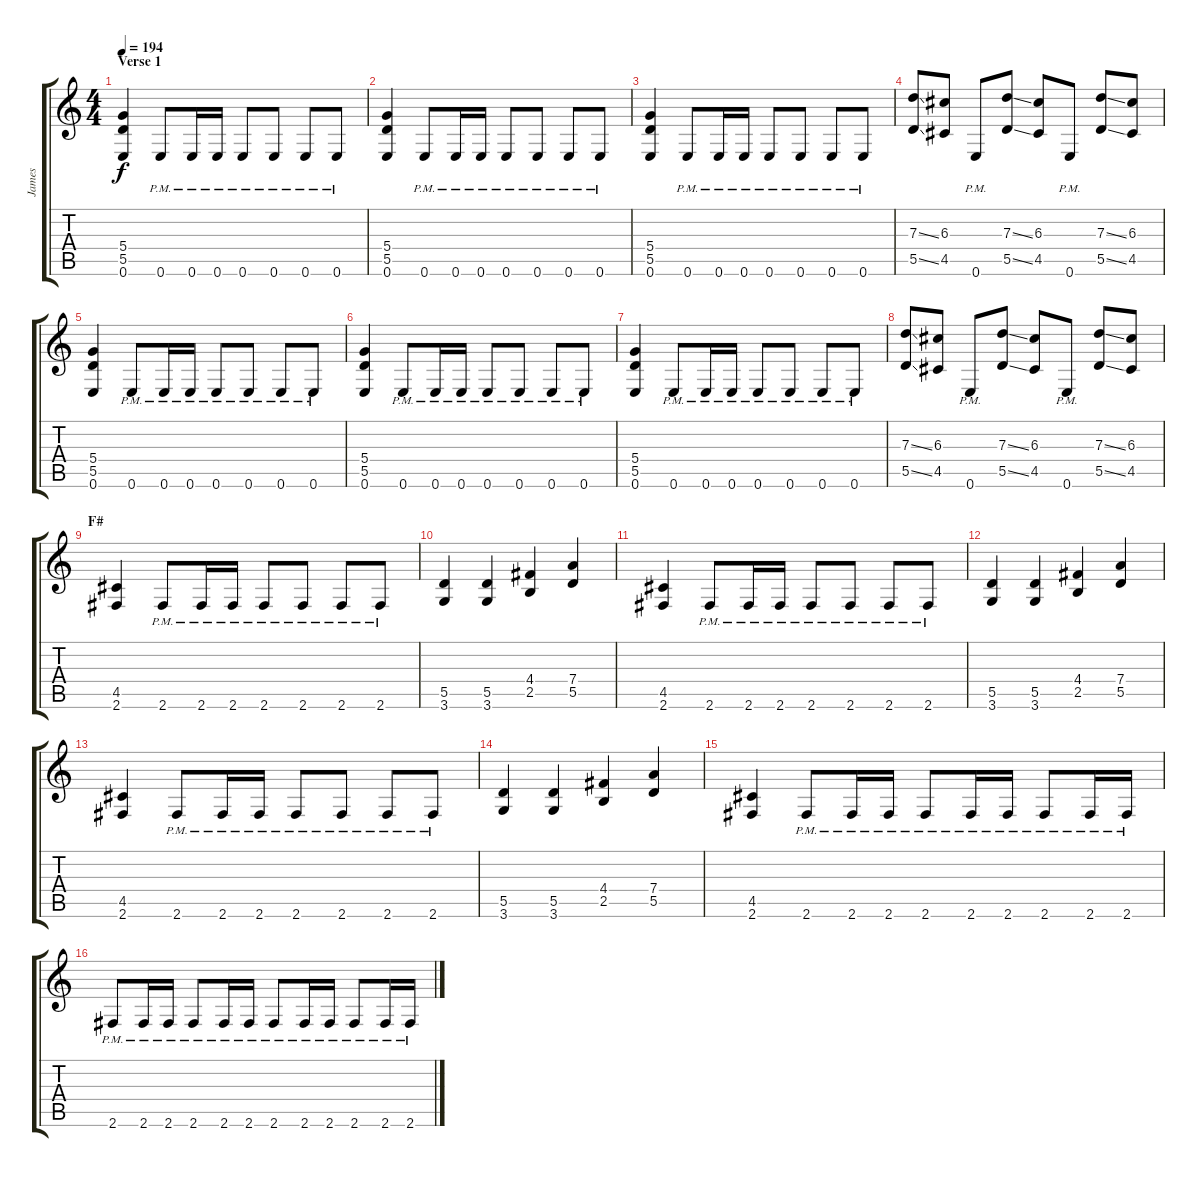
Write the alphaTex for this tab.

\track ("James" "James") {instrument overdrivenguitar}
\staff {score tabs}
\tuning (E4 B3 G3 D3 A2 E2) {hide}
\ts (4 4)
\section ("" "Verse 1")
\tempo 194
\clef g2
\ks c
(5.4 5.5 0.6).4{dy f} 0.6{pm}.8 0.6{pm}.16 0.6{pm}.16 0.6{pm}.8 0.6{pm}.8 0.6{pm}.8 0.6{pm}.8 |
(5.4 5.5 0.6).4 0.6{pm}.8 0.6{pm}.16 0.6{pm}.16 0.6{pm}.8 0.6{pm}.8 0.6{pm}.8 0.6{pm}.8 |
(5.4 5.5 0.6).4 0.6{pm}.8 0.6{pm}.16 0.6{pm}.16 0.6{pm}.8 0.6{pm}.8 0.6{pm}.8 0.6{pm}.8 |
(7.3{ss} 5.5{ss}).8 (6.3 4.5).8 0.6{pm}.8 (7.3{ss} 5.5{ss}).8 (6.3 4.5).8 0.6{pm}.8 (7.3{ss} 5.5{ss}).8 (6.3 4.5).8 |
(5.4 5.5 0.6).4 0.6{pm}.8 0.6{pm}.16 0.6{pm}.16 0.6{pm}.8 0.6{pm}.8 0.6{pm}.8 0.6{pm}.8 |
(5.4 5.5 0.6).4 0.6{pm}.8 0.6{pm}.16 0.6{pm}.16 0.6{pm}.8 0.6{pm}.8 0.6{pm}.8 0.6{pm}.8 |
(5.4 5.5 0.6).4 0.6{pm}.8 0.6{pm}.16 0.6{pm}.16 0.6{pm}.8 0.6{pm}.8 0.6{pm}.8 0.6{pm}.8 |
(7.3{ss} 5.5{ss}).8 (6.3 4.5).8 0.6{pm}.8 (7.3{ss} 5.5{ss}).8 (6.3 4.5).8 0.6{pm}.8 (7.3{ss} 5.5{ss}).8 (6.3 4.5).8 |
\section ("" "F#")
(4.5 2.6).4 2.6{pm}.8 2.6{pm}.16 2.6{pm}.16 2.6{pm}.8 2.6{pm}.8 2.6{pm}.8 2.6{pm}.8 |
(5.5 3.6).4 (5.5 3.6).4 (4.4 2.5).4 (7.4 5.5).4 |
(4.5 2.6).4 2.6{pm}.8 2.6{pm}.16 2.6{pm}.16 2.6{pm}.8 2.6{pm}.8 2.6{pm}.8 2.6{pm}.8 |
(5.5 3.6).4 (5.5 3.6).4 (4.4 2.5).4 (7.4 5.5).4 |
(4.5 2.6).4 2.6{pm}.8 2.6{pm}.16 2.6{pm}.16 2.6{pm}.8 2.6{pm}.8 2.6{pm}.8 2.6{pm}.8 |
(5.5 3.6).4 (5.5 3.6).4 (4.4 2.5).4 (7.4 5.5).4 |
(4.5 2.6).4 2.6{pm}.8 2.6{pm}.16 2.6{pm}.16 2.6{pm}.8 2.6{pm}.16 2.6{pm}.16 2.6{pm}.8 2.6{pm}.16 2.6{pm}.16 |
2.6{pm}.8 2.6{pm}.16 2.6{pm}.16 2.6{pm}.8 2.6{pm}.16 2.6{pm}.16 2.6{pm}.8 2.6{pm}.16 2.6{pm}.16 2.6{pm}.8 2.6{pm}.16 2.6{pm}.16
